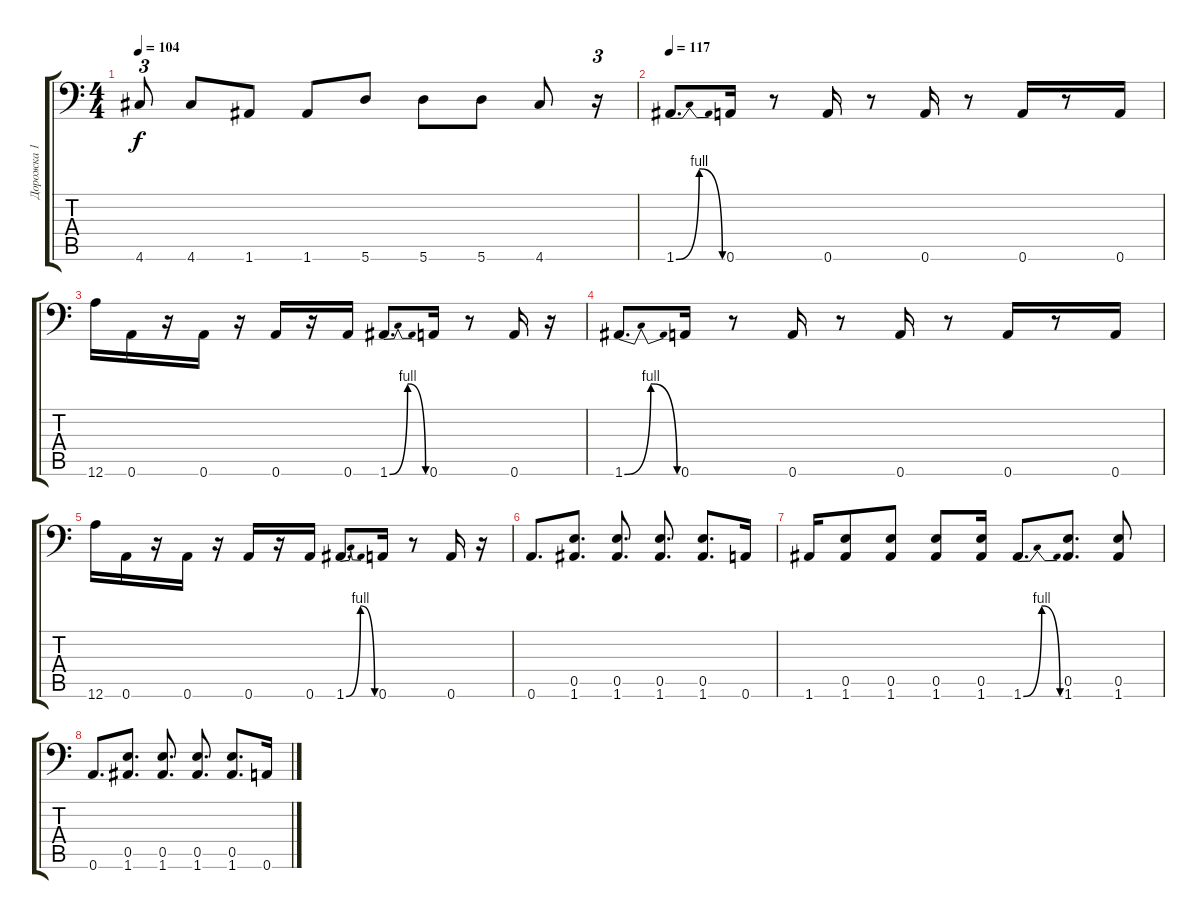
\track ("Дорожка 1" "Дорожка 1") {instrument distortionguitar}
\staff {score tabs}
\tuning (B3 Gb3 D3 A2 E2 A1) {hide}
\ts (4 4)
\tempo 104
\clef f4
\ks c
4.6{t}.8{tu (3 2) dy f} 4.6.8 1.6.8 1.6.8 5.6.8 5.6.8 5.6.8 4.6.8 r.16{tu (3 2)} |
\tempo 117
1.6{be (bendrelease 0 0 30 4 30 4 60 0)}.8{d} 0.6.16 r.8 0.6.16 r.8 0.6.16 r.8 0.6.16 r.8 0.6.16 |
12.6.16 0.6.16 r.16 0.6.16 r.16 0.6.16 r.16 0.6.16 1.6{be (bendrelease 0 0 30 4 30 4 60 0)}.8{d} 0.6.16 r.8 0.6.16 r.16 |
1.6{be (bendrelease 0 0 30 4 30 4 60 0)}.8{d} 0.6.16 r.8 0.6.16 r.8 0.6.16 r.8 0.6.16 r.8 0.6.16 |
12.6.16 0.6.16 r.16 0.6.16 r.16 0.6.16 r.16 0.6.16 1.6{be (bendrelease 0 0 30 4 30 4 60 0)}.8{d} 0.6.16 r.8 0.6.16 r.16 |
0.6.8{d} (0.5 1.6).8{d} (0.5 1.6).8{d} (0.5 1.6).8{d} (0.5 1.6).8{d} 0.6.16 |
1.6.16 (0.5 1.6).8 (0.5 1.6).8 (0.5 1.6).8 (0.5 1.6).16 1.6{be (bendrelease 0 0 30 4 30 4 60 0)}.8{d} (0.5 1.6).8{d} (0.5 1.6).8 |
0.6.8{d} (0.5 1.6).8{d} (0.5 1.6).8{d} (0.5 1.6).8{d} (0.5 1.6).8{d} 0.6.16
